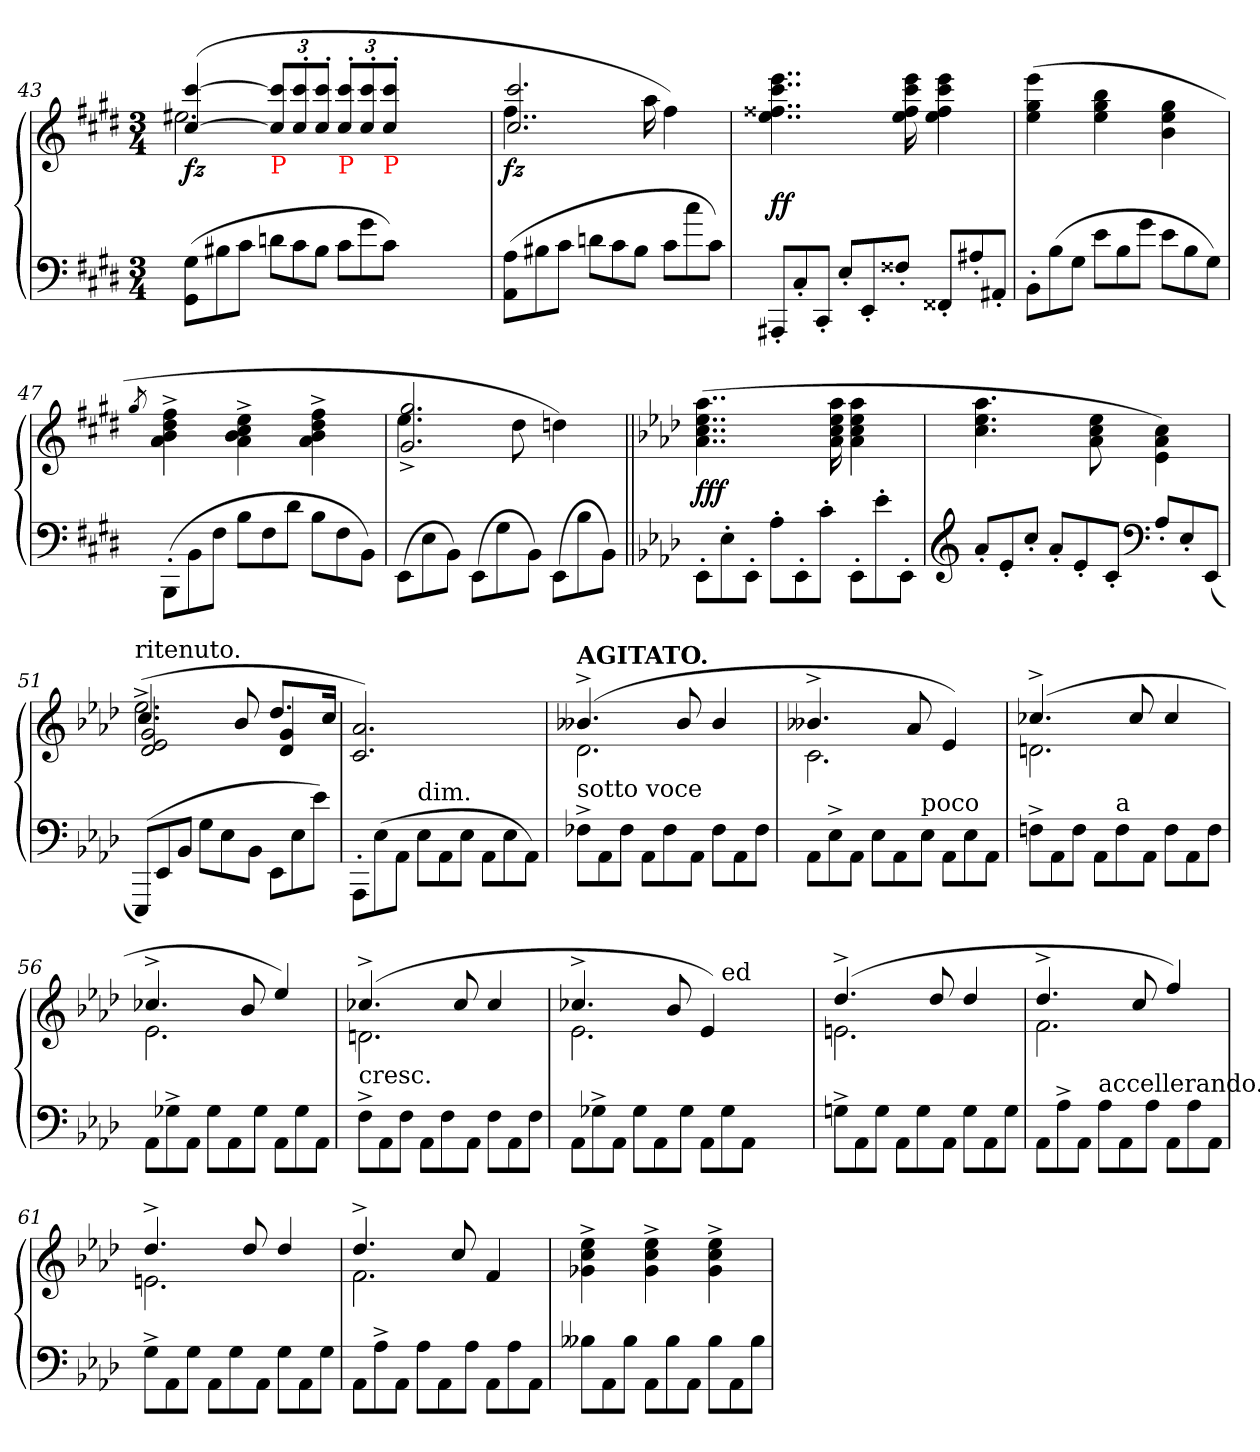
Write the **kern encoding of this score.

**kern	**kern	**dynam
*part1	*part1	*part1
*staff2	*staff1	*staff1/2
*clefF4	*clefG2	*
*k[f#c#g#d#]	*k[f#c#g#d#]	*
*c#:	*c#:	*
*M3/4	*M3/4	*
*Xtuplet	*	*
=43	=43	=43
*	*^	*
!	!	!	!LO:DY:b
(12G# 12GG#L	([4ccc# [4cc#	2.ee#X	fz
12B#X	.	.	.
12c#J	.	.	.
*	*Xbrackettup	*	*
!	!LO:TX:b:color=red:t=P	!	!
12dnL	12ccc#] 12cc#]L	.	.
12c#	12ccc#'> 12cc#'>	.	.
12B#J	12ccc#'> 12cc#'>J	.	.
!	!LO:TX:b:color=red:t=P	!	!
12c#L	12ccc#'> 12cc#'>L	.	.
12g#	12ccc#'> 12cc#'>	.	.
!	!LO:TX:b:color=red:t=P	!	!
12c#J)	12ccc#'> 12cc#'>J	.	.
2ryy	2ryy	4ryy	.
.	.	4ryy	.
=44	=44	=44	=44
!	!	!	!LO:DY:b
(12A 12AAL	4..ff#\	2.ccc#/ 2.cc#/	fz
12B#X	.	.	.
12c#J	.	.	.
12dnL	.	.	.
12c#	.	.	.
12B#J	.	.	.
.	16aa\	.	.
12c#L	4ff#\)	.	.
12cc#	.	.	.
12c#J)	.	.	.
*	*v	*v	*
=45	=45	=45
12AAA#X'L	4..eee 4..ccc# 4..ff##X 4..ee	ff
12C#'	.	.
12CC#'J	.	.
12E'L	.	.
12EE'	.	.
12F##X'J	.	.
.	16eee 16ccc# 16ff## 16ee	.
12FF##X'L	4eee 4ccc# 4ff## 4ee	.
12A#'	.	.
12AA#'J	.	.
=46	=46	=46
12BB'L	(>4eee 4gg# 4ee	.
(12B	.	.
12G#J	.	.
12eL	4bb 4gg# 4ee	.
12B	.	.
12g#J	.	.
12eL	4gg# 4ee 4b	.
12B	.	.
12G#J)	.	.
=47	=47	=47
.	8qgg#/	.
(>12BBB'\L	4ff#^ 4dd#^ 4b^ 4a^	.
12BB	.	.
12F#J	.	.
12BL	4ee^ 4cc#^ 4b^ 4a^	.
12F#	.	.
12d#J	.	.
12BL	4ff#^ 4dd#^ 4b^ 4a^	.
12F#	.	.
12BBJ)	.	.
=48	=48	=48
*	*^	*
(12EE\L	4.ee\	2.gg#^>/ 2.g#^>/	.
12E	.	.	.
12BBJ)	.	.	.
(12EE\L	.	.	.
12G#	.	.	.
.	8dd#\	.	.
12BBJ)	.	.	.
(12EE\L	4ddn\)	.	.
12B	.	.	.
12BBJ)	.	.	.
*	*v	*v	*
=||	=||	=||
*k[b-e-a-d-]	*k[b-e-a-d-]	*
12EE-'\L	(>4..aa- 4..ee- 4..cc 4..a-	fff
12E-'	.	.
12EE-'J	.	.
12A-'L	.	.
12EE-'	.	.
12c'J	.	.
.	16aa- 16ee- 16cc 16a-	.
12EE-'\L	4aa- 4ee- 4cc 4a-	.
12e-'	.	.
12EE-'J	.	.
=50	=50	=50
*clefG2	*	*
12a-'L	4.aa- 4.ee- 4.cc	.
12e-'	.	.
12cc'J	.	.
12a-'L	.	.
12e-'	.	.
.	8ee- 8cc 8a-	.
12c'J	.	.
*clefF4	*	*
12A-'L	4cc\ 4a-\ 4e-\)	.
12E-'	.	.
(<12EE-J	.	.
=51	=51	=51
*	*^	*
*	*	*^	*
!	!LO:TX:a:t=ritenuto.	!	!	!
(12EEE-L)	(>2.ee-^>\	4.cc/	2g 2e- 2d-	.
12EE-	.	.	.	.
12BB-J	.	.	.	.
12GL	.	.	.	.
12E-	.	.	.	.
.	.	8b-/	.	.
12BB-J	.	.	.	.
12EE-L	.	8.dd-/L	4g 4d-	.
12E-	.	.	.	.
12e-J)	.	.	.	.
.	.	16ccJk	.	.
*	*v	*v	*v	*
=52	=52	=52
12AAA-'\L	2.a- 2.c)	.
(12E-	.	.
12AA-J	.	.
!LO:TX:a:t=dim.	!	!
12E-\L	.	.
12AA-	.	.
12E-J	.	.
12AA-\L	.	.
12E-	.	.
12AA-J)	.	.
=53	=53	=53
*	*^	*
!	!LO:TX:a:B:t=AGITATO.	!	!
!	!LO:TX:b:t=sotto voce	!	!
12F-X^\L	(4.b--X^	2.d-	.
12AA-	.	.	.
12F-J	.	.	.
12AA-\L	.	.	.
12F-	.	.	.
.	8b--	.	.
12AA-J	.	.	.
12F-\L	4b--	.	.
12AA-	.	.	.
12F-J	.	.	.
=54	=54	=54	=54
12AA-\L	4.b--X^	2.c	.
12E-^	.	.	.
12AA-J	.	.	.
12E-\L	.	.	.
12AA-	.	.	.
.	8a-	.	.
!LO:TX:a:t=poco	!	!	!
12E-J	.	.	.
12AA-\L	4e-)	.	.
12E-	.	.	.
12AA-J	.	.	.
=55	=55	=55	=55
12Fn^\L	(4.cc-X^	2.dn	.
12AA-	.	.	.
12FJ	.	.	.
12AA-\L	.	.	.
!LO:TX:a:t=a	!	!	!
12F	.	.	.
.	8cc-	.	.
12AA-J	.	.	.
12F\L	4cc-	.	.
12AA-	.	.	.
12FJ	.	.	.
=56	=56	=56	=56
12AA-\L	4.cc-X^	2.e-	.
12G-X^	.	.	.
12AA-J	.	.	.
12G-\L	.	.	.
12AA-	.	.	.
.	8b-	.	.
12G-J	.	.	.
12AA-\L	4ee-)	.	.
12G-	.	.	.
12AA-J	.	.	.
=57	=57	=57	=57
!	!LO:TX:c:t=cresc.	!	!
12F^\L	(4.cc-X^	2.dn	.
12AA-	.	.	.
12FJ	.	.	.
12AA-\L	.	.	.
12F	.	.	.
.	8cc-	.	.
12AA-J	.	.	.
12F\L	4cc-	.	.
12AA-	.	.	.
12FJ	.	.	.
=58	=58	=58	=58
*	*	*^	*
12AA-\L	4.cc-X^	2.e-	3..ryy	.
12G-X^	.	.	.	.
12AA-J	.	.	.	.
12G-\L	.	.	.	.
12AA-	.	.	.	.
.	8b-	.	.	.
12G-J	.	.	.	.
12AA-\L	4e-)	.	.	.
!	!	!	!LO:TX:a:t=ed	!
12G-	.	.	3ryy	.
12AA-J	.	.	.	.
4ryy	4ryy	4ryy	.	.
.	.	.	12ryy	.
*	*	*v	*v	*
=59	=59	=59	=59
12Gn^\L	(4.dd-^	2.en	.
12AA-	.	.	.
12GJ	.	.	.
12AA-\L	.	.	.
12G	.	.	.
.	8dd-	.	.
12AA-J	.	.	.
12G\L	4dd-	.	.
12AA-	.	.	.
12GJ	.	.	.
=60	=60	=60	=60
12AA-\L	4.dd-^	2.f	.
12A-^	.	.	.
12AA-J	.	.	.
!LO:TX:a:t=accellerando.	!	!	!
12A-\L	.	.	.
12AA-	.	.	.
.	8cc	.	.
12A-J	.	.	.
12AA-\L	4ff)	.	.
12A-	.	.	.
12AA-J	.	.	.
=61	=61	=61	=61
12G^L	4.dd-^	2.en	.
12AA-	.	.	.
12GJ	.	.	.
12AA-L	.	.	.
12G\	.	.	.
.	8dd-	.	.
12AA-J	.	.	.
12GL	4dd-	.	.
12AA-	.	.	.
12GJ	.	.	.
=62	=62	=62	=62
12AA-L	4.dd-^	2.f	.
12A-^\	.	.	.
12AA-J	.	.	.
12A-L	.	.	.
12AA-	.	.	.
.	8cc	.	.
12A-J	.	.	.
12AA-L	4f	.	.
12A-\	.	.	.
12AA-J	.	.	.
*	*v	*v	*
=63	=63	=63
12B--XL	4ee-^< 4cc^< 4g-X^<	.
12AA-	.	.
12B--J	.	.
12AA-L	4ee-^< 4cc^< 4g-^<	.
12B--\	.	.
12AA-J	.	.
12B--L	4ee-^< 4cc^< 4g-^<	.
12AA-	.	.
12B--J	.	.
=	=	=
*-	*-	*-
